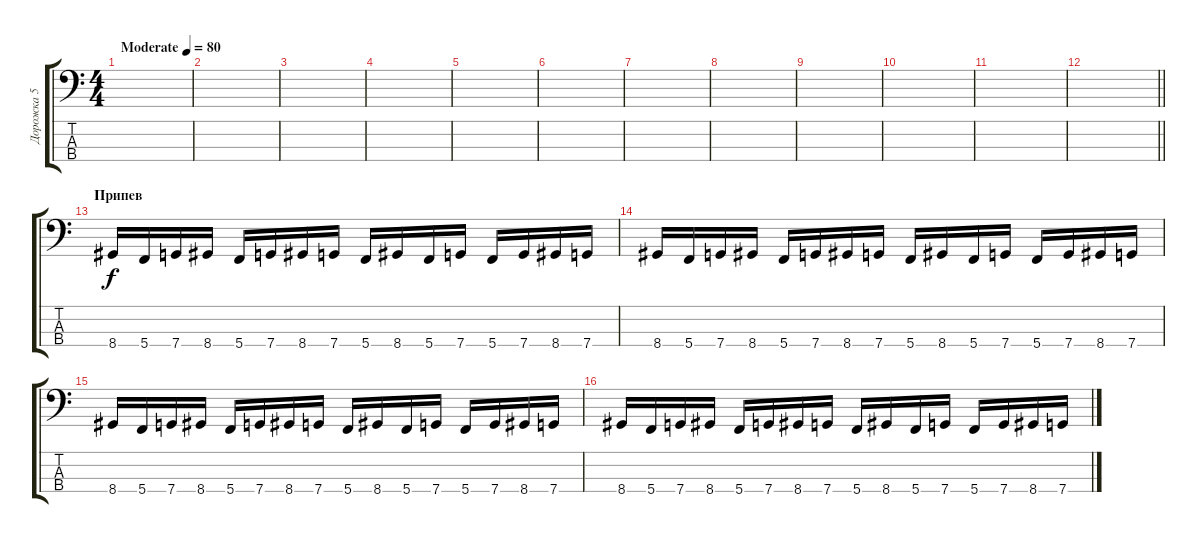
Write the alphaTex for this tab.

\track ("Дорожка 5" "Дорожка 5") {instrument electricbassfinger}
\staff {score tabs}
\tuning (F2 C2 G1 C1) {hide}
\ts (4 4)
\tempo (80 "Moderate")
\clef f4
\ks c
|
|
|
|
|
|
|
|
|
|
|
\barLineRight lightlight
|
\section ("" "Припев")
8.4.16 5.4.16 7.4.16 8.4.16 5.4.16 7.4.16 8.4.16 7.4.16 5.4.16 8.4.16 5.4.16 7.4.16 5.4.16 7.4.16 8.4.16 7.4.16 |
8.4.16 5.4.16 7.4.16 8.4.16 5.4.16 7.4.16 8.4.16 7.4.16 5.4.16 8.4.16 5.4.16 7.4.16 5.4.16 7.4.16 8.4.16 7.4.16 |
8.4.16 5.4.16 7.4.16 8.4.16 5.4.16 7.4.16 8.4.16 7.4.16 5.4.16 8.4.16 5.4.16 7.4.16 5.4.16 7.4.16 8.4.16 7.4.16 |
8.4.16 5.4.16 7.4.16 8.4.16 5.4.16 7.4.16 8.4.16 7.4.16 5.4.16 8.4.16 5.4.16 7.4.16 5.4.16 7.4.16 8.4.16 7.4.16
